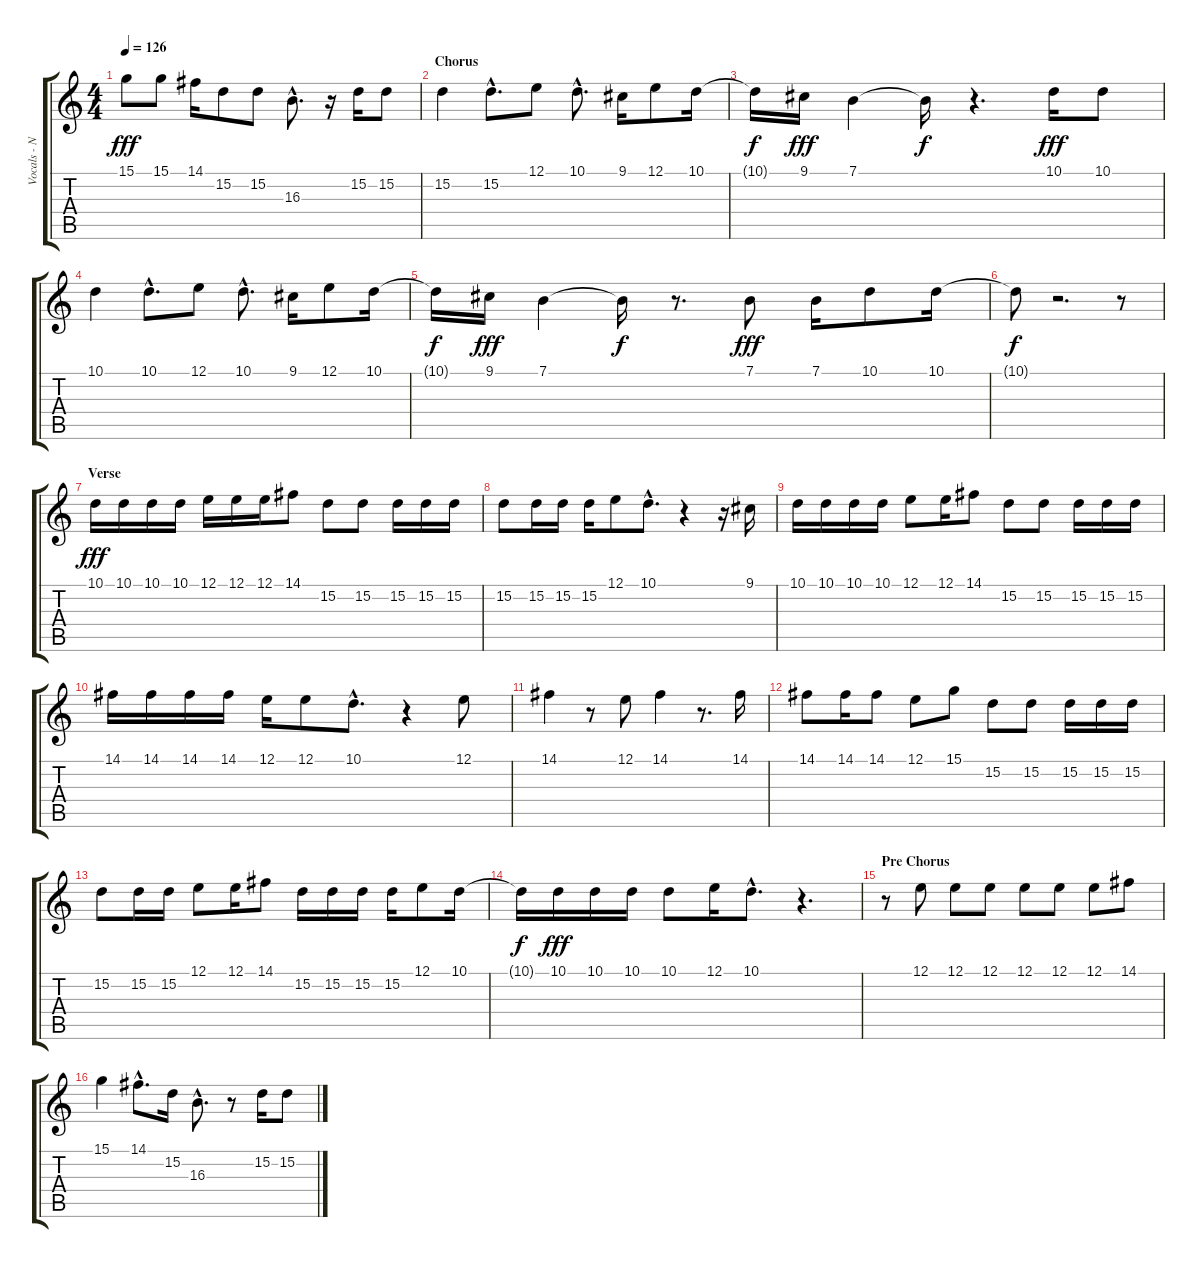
\track ("Vocals - Nikola" "Vocals - N") {instrument lead6voice}
\staff {score tabs}
\tuning (E4 B3 G3 D3 A2 E2) {hide}
\ts (4 4)
\tempo 126
\clef g2
\ks c
15.1.8{dy fff} 15.1.8 14.1.16 15.2.8 15.2.8 16.3{hac}.8{d} r.16 15.2.16 15.2.8 |
\section ("" "Chorus")
15.2.4 15.2{hac}.8{d} 12.1.8 10.1{hac}.8{d} 9.1.16 12.1.8 10.1.16 |
10.1{t}.16{dy f} 9.1.16{dy fff} 7.1.4 7.1{t}.16{dy f} r.4{d} 10.1.16{dy fff} 10.1.8 |
10.1.4 10.1{hac}.8{d} 12.1.8 10.1{hac}.8{d} 9.1.16 12.1.8 10.1.16 |
10.1{t}.16{dy f} 9.1.16{dy fff} 7.1.4 7.1{t}.16{dy f} r.8{d} 7.1.8{dy fff} 7.1.16 10.1.8 10.1.16 |
10.1{t}.8{dy f} r.2{d} r.8 |
\section ("" "Verse")
10.1.16{dy fff} 10.1.16 10.1.16 10.1.16 12.1.16 12.1.16 12.1.16 14.1.8 15.2.8 15.2.8 15.2.16 15.2.16 15.2.16 |
15.2.8 15.2.16 15.2.16 15.2.16 12.1.8 10.1{hac}.8{d} r.4 r.16 9.1.16 |
10.1.16 10.1.16 10.1.16 10.1.16 12.1.8 12.1.16 14.1.8 15.2.8 15.2.8 15.2.16 15.2.16 15.2.16 |
14.1.16 14.1.16 14.1.16 14.1.16 12.1.16 12.1.8 10.1{hac}.8{d} r.4 12.1.8 |
14.1.4 r.8 12.1.8 14.1.4 r.8{d} 14.1.16 |
14.1.8 14.1.16 14.1.8 12.1.8 15.1.8 15.2.8 15.2.8 15.2.16 15.2.16 15.2.16 |
15.2.8 15.2.16 15.2.16 12.1.8 12.1.16 14.1.8 15.2.16 15.2.16 15.2.16 15.2.16 12.1.8 10.1.16 |
10.1{t}.16{dy f} 10.1.16{dy fff} 10.1.16 10.1.16 10.1.8 12.1.16 10.1{hac}.8{d} r.4{d} |
\section ("" "Pre Chorus")
r.8 12.1.8 12.1.8 12.1.8 12.1.8 12.1.8 12.1.8 14.1.8 |
15.1.4 14.1{hac}.8{d} 15.2.16 16.3{hac}.8{d} r.8 15.2.16 15.2.8
